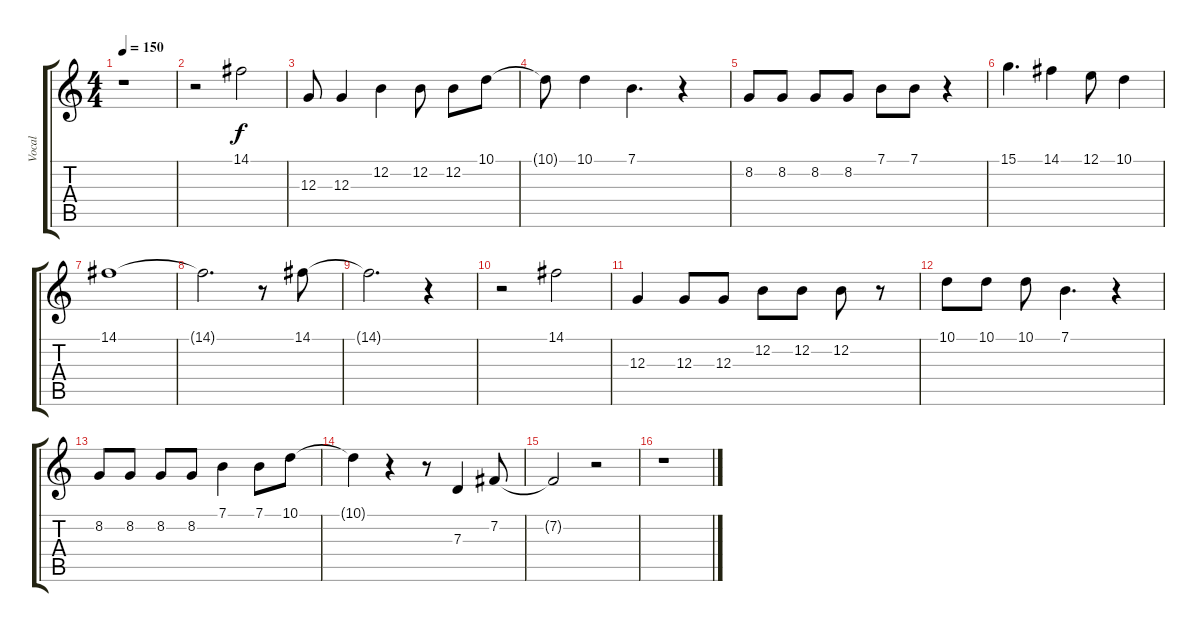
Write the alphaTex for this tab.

\track ("Vocal" "Vocal") {instrument tenorsax}
\staff {score tabs}
\tuning (E4 B3 G3 D3 A2 E2) {hide}
\ts (4 4)
\tempo 150
\clef g2
\ks c
r.1{dy f} |
r.2 14.1.2 |
12.3.8 12.3.4 12.2.4 12.2.8 12.2.8 10.1.8 |
10.1{t}.8 10.1.4 7.1.4{d} r.4 |
8.2.8 8.2.8 8.2.8 8.2.8 7.1.8 7.1.8 r.4 |
15.1.4{d} 14.1.4 12.1.8 10.1.4 |
14.1.1 |
14.1{t}.2{d} r.8 14.1.8 |
14.1{t}.2{d} r.4 |
r.2 14.1.2 |
12.3.4 12.3.8 12.3.8 12.2.8 12.2.8 12.2.8 r.8 |
10.1.8 10.1.8 10.1.8 7.1.4{d} r.4 |
8.2.8 8.2.8 8.2.8 8.2.8 7.1.4 7.1.8 10.1.8 |
10.1{t}.4 r.4 r.8 7.3.4 7.2.8 |
7.2{t}.2 r.2 |
r.1
